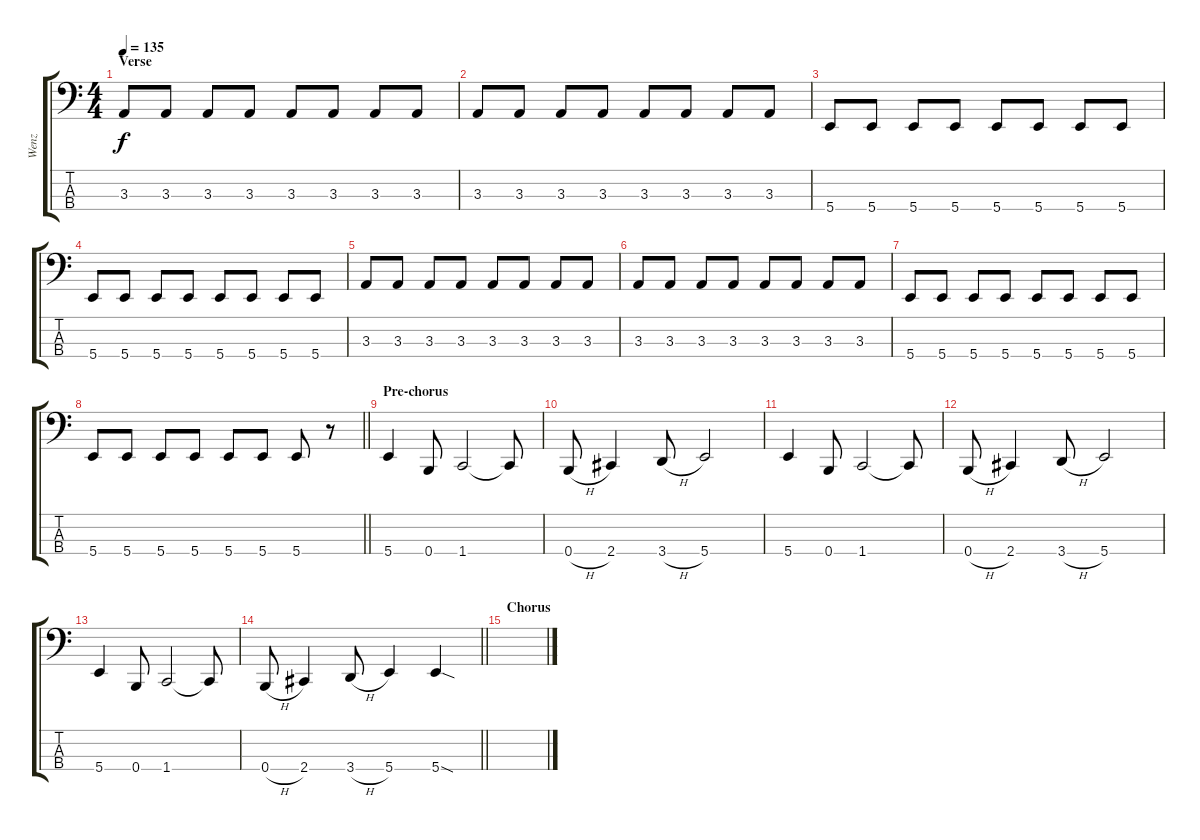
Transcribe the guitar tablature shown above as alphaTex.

\track ("Wenz" "Wenz") {instrument electricbasspick}
\staff {score tabs}
\tuning (E2 B1 Gb1 B0) {hide}
\ts (4 4)
\section ("" "Verse")
\tempo 135
\clef f4
\ks c
3.3.8{dy f} 3.3.8 3.3.8 3.3.8 3.3.8 3.3.8 3.3.8 3.3.8 |
3.3.8 3.3.8 3.3.8 3.3.8 3.3.8 3.3.8 3.3.8 3.3.8 |
5.4.8 5.4.8 5.4.8 5.4.8 5.4.8 5.4.8 5.4.8 5.4.8 |
5.4.8 5.4.8 5.4.8 5.4.8 5.4.8 5.4.8 5.4.8 5.4.8 |
3.3.8 3.3.8 3.3.8 3.3.8 3.3.8 3.3.8 3.3.8 3.3.8 |
3.3.8 3.3.8 3.3.8 3.3.8 3.3.8 3.3.8 3.3.8 3.3.8 |
5.4.8 5.4.8 5.4.8 5.4.8 5.4.8 5.4.8 5.4.8 5.4.8 |
\barLineRight lightlight
5.4.8 5.4.8 5.4.8 5.4.8 5.4.8 5.4.8 5.4.8 r.8 |
\section ("" "Pre-chorus")
5.4.4 0.4.8 1.4.2 1.4{t}.8 |
0.4{h}.8 2.4.4 3.4{h}.8 5.4.2 |
5.4.4 0.4.8 1.4.2 1.4{t}.8 |
0.4{h}.8 2.4.4 3.4{h}.8 5.4.2 |
5.4.4 0.4.8 1.4.2 1.4{t}.8 |
\barLineRight lightlight
0.4{h}.8 2.4.4 3.4{h}.8 5.4.4 5.4{sod}.4 |
\section ("" "Chorus")
